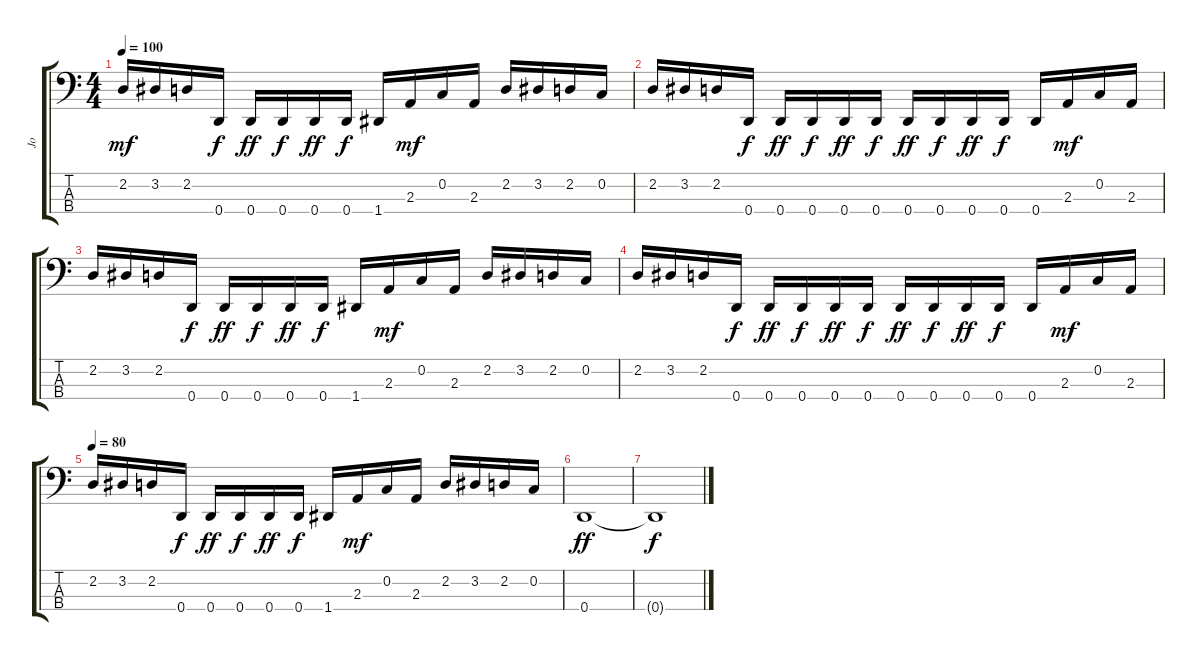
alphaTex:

\track ("Jo" "Jo") {instrument electricbassfinger}
\staff {score tabs}
\tuning (F2 C2 G1 D1) {hide}
\ts (4 4)
\tempo 100
\clef f4
\ks c
2.2.16{dy mf} 3.2.16 2.2.16 0.4.16{dy f} 0.4.16{dy ff} 0.4.16{dy f} 0.4.16{dy ff} 0.4.16{dy f} 1.4.16 2.3.16{dy mf} 0.2.16 2.3.16 2.2.16 3.2.16 2.2.16 0.2.16 |
2.2.16 3.2.16 2.2.16 0.4.16{dy f} 0.4.16{dy ff} 0.4.16{dy f} 0.4.16{dy ff} 0.4.16{dy f} 0.4.16{dy ff} 0.4.16{dy f} 0.4.16{dy ff} 0.4.16{dy f} 0.4.16 2.3.16{dy mf} 0.2.16 2.3.16 |
2.2.16 3.2.16 2.2.16 0.4.16{dy f} 0.4.16{dy ff} 0.4.16{dy f} 0.4.16{dy ff} 0.4.16{dy f} 1.4.16 2.3.16{dy mf} 0.2.16 2.3.16 2.2.16 3.2.16 2.2.16 0.2.16 |
2.2.16 3.2.16 2.2.16 0.4.16{dy f} 0.4.16{dy ff} 0.4.16{dy f} 0.4.16{dy ff} 0.4.16{dy f} 0.4.16{dy ff} 0.4.16{dy f} 0.4.16{dy ff} 0.4.16{dy f} 0.4.16 2.3.16{dy mf} 0.2.16 2.3.16 |
\tempo 80
2.2.16 3.2.16 2.2.16 0.4.16{dy f} 0.4.16{dy ff} 0.4.16{dy f} 0.4.16{dy ff} 0.4.16{dy f} 1.4.16 2.3.16{dy mf} 0.2.16 2.3.16 2.2.16 3.2.16 2.2.16 0.2.16 |
0.4.1{dy ff volume 0} |
0.4{t}.1{dy f}
